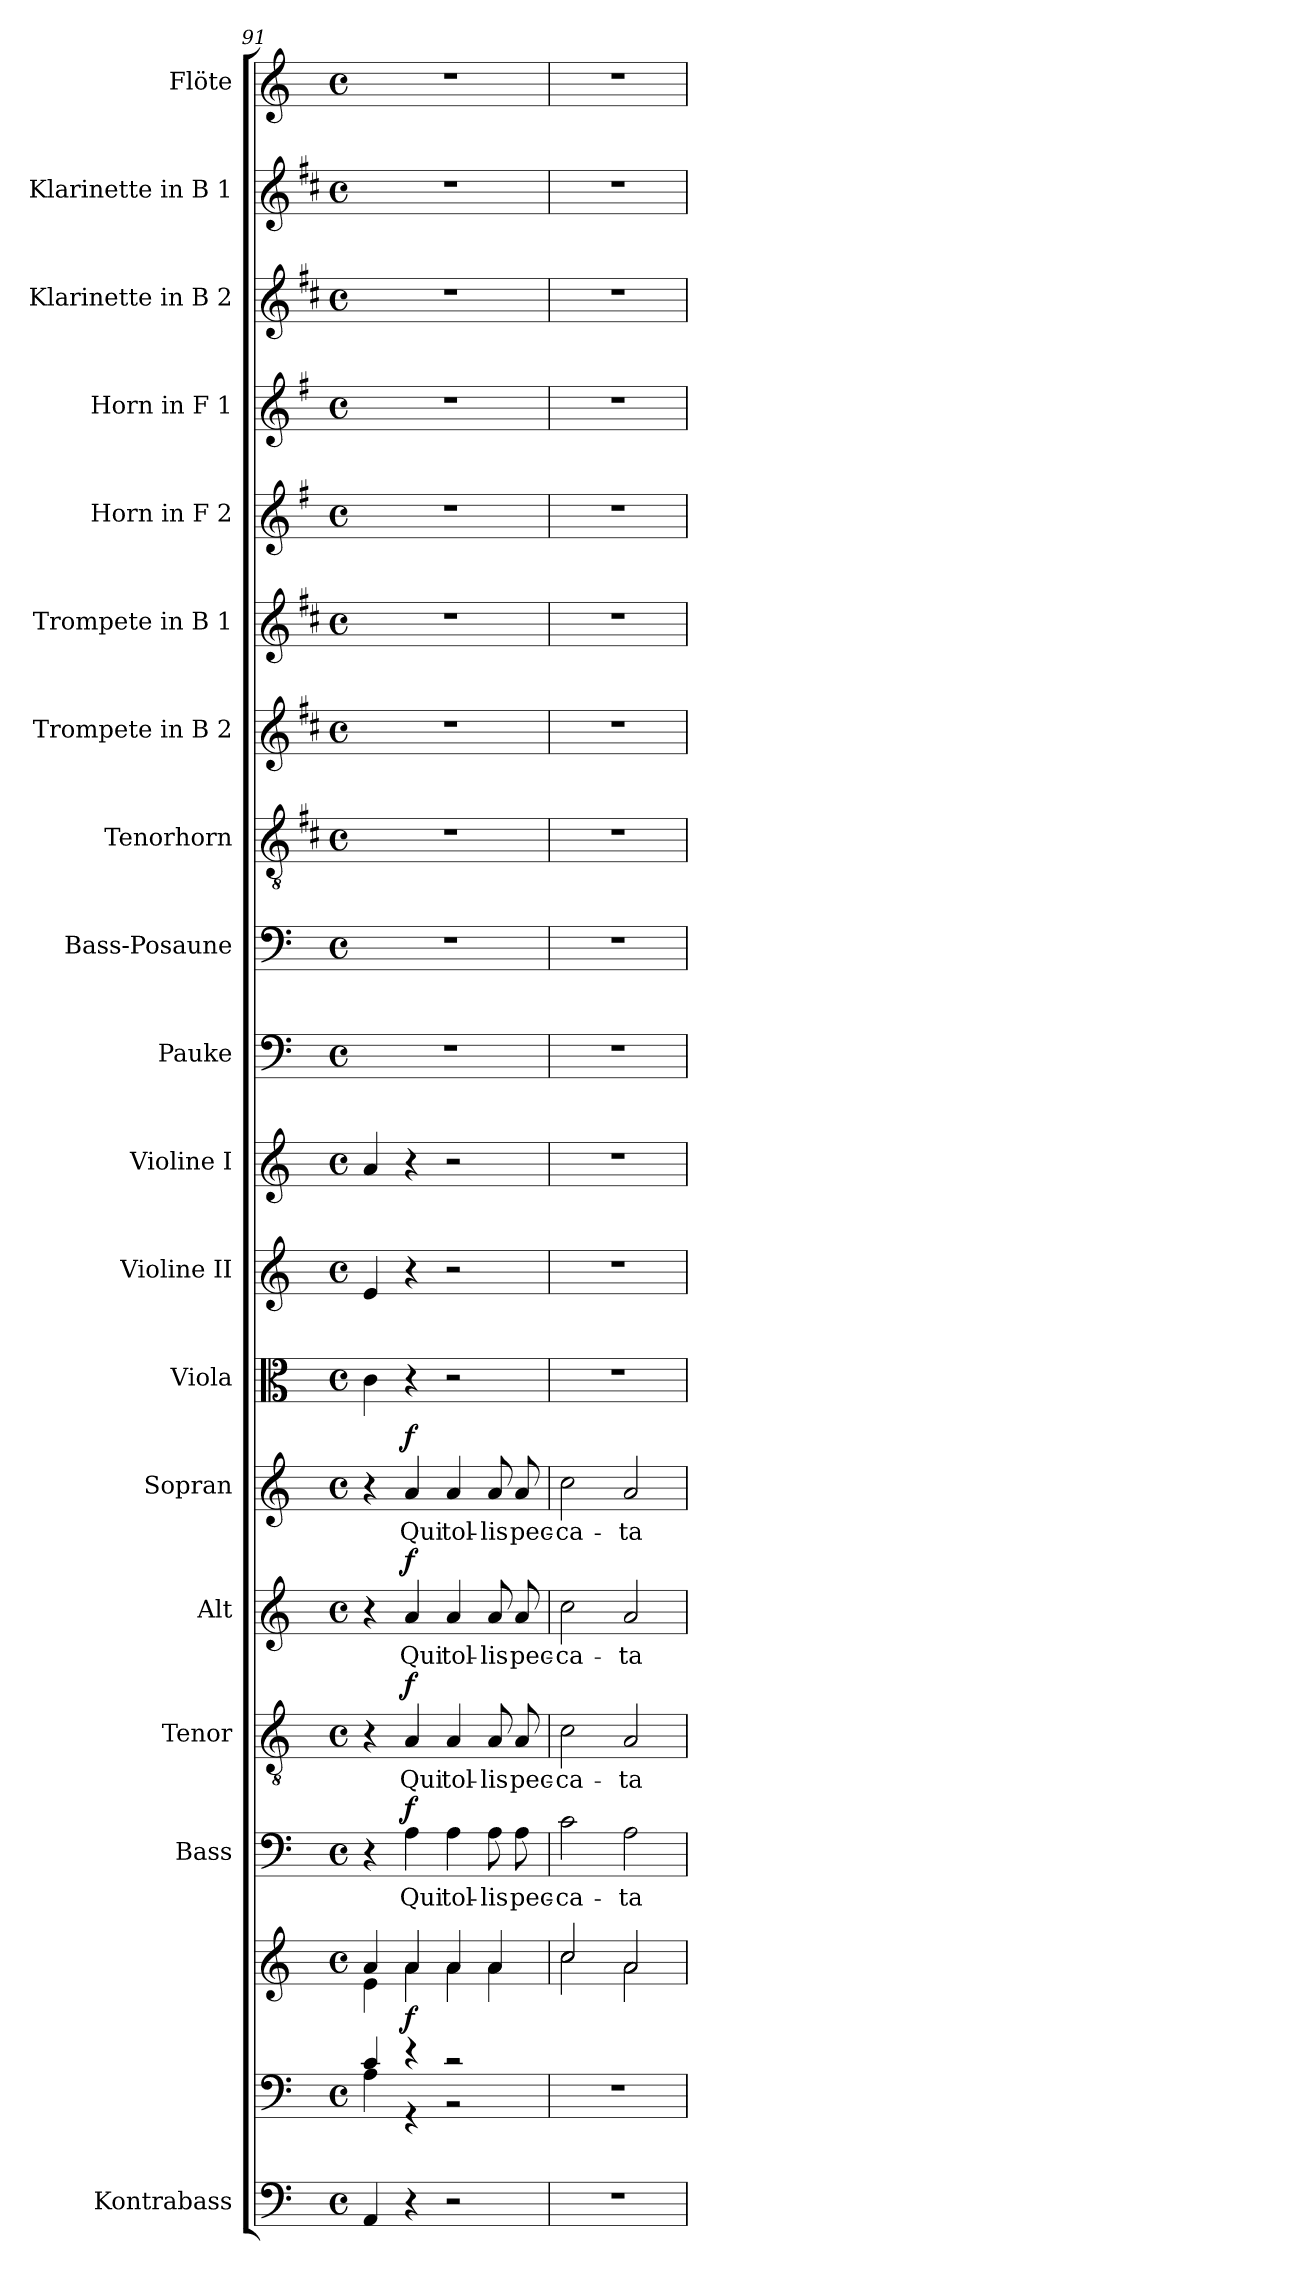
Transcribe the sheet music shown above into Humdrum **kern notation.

**kern	**kern	**kern	**dynam	**kern	**text	**dynam	**kern	**text	**dynam	**kern	**text	**dynam	**kern	**text	**dynam	**kern	**kern	**kern	**kern	**kern	**kern	**kern	**kern	**kern	**kern	**kern	**kern	**kern
*part19	*part18	*part18	*part18	*part17	*part17	*part17	*part16	*part16	*part16	*part15	*part15	*part15	*part14	*part14	*part14	*part13	*part12	*part11	*part10	*part9	*part8	*part7	*part6	*part5	*part4	*part3	*part2	*part1
*staff20	*staff19	*staff18	*staff18/19	*staff17	*staff17	*staff17	*staff16	*staff16	*staff16	*staff15	*staff15	*staff15	*staff14	*staff14	*staff14	*staff13	*staff12	*staff11	*staff10	*staff9	*staff8	*staff7	*staff6	*staff5	*staff4	*staff3	*staff2	*staff1
*I"Kontrabass	*	*	*	*I"Bass	*	*	*I"Tenor	*	*	*I"Alt	*	*	*I"Sopran	*	*	*I"Viola	*I"Violine II	*I"Violine I	*I"Pauke	*I"Bass-Posaune	*I"Tenorhorn	*I"Trompete in B 2	*I"Trompete in B 1	*I"Horn in F 2	*I"Horn in F 1	*I"Klarinette in B 2	*I"Klarinette in B 1	*I"Flöte
*I'Kb.	*	*	*	*I'B	*	*	*I'T	*	*	*I'A	*	*	*I'S	*	*	*I'Vla.	*I'Vl. II	*I'Vl. I	*I'Pk.	*I'B. Pos.	*I'T	*	*	*I'Hrn. 2	*I'Hrn. 1	*	*	*I'Fl.
*clefF4	*clefF4	*clefG2	*	*clefF4	*	*	*clefGv2	*	*	*clefG2	*	*	*clefG2	*	*	*clefC3	*clefG2	*clefG2	*clefF4	*clefF4	*clefGv2	*clefG2	*clefG2	*clefG2	*clefG2	*clefG2	*clefG2	*clefG2
*ITrd7c12	*	*	*	*	*	*	*	*	*	*	*	*	*	*	*	*	*	*	*	*	*ITrd1c2	*ITrd1c2	*ITrd1c2	*ITrd4c7	*ITrd4c7	*ITrd1c2	*ITrd1c2	*
*k[]	*k[]	*k[]	*	*k[]	*	*	*k[]	*	*	*k[]	*	*	*k[]	*	*	*k[]	*k[]	*k[]	*k[]	*k[]	*k[]	*k[]	*k[]	*k[]	*k[]	*k[]	*k[]	*k[]
*C:	*C:	*C:	*	*C:	*	*	*C:	*	*	*C:	*	*	*C:	*	*	*C:	*C:	*C:	*C:	*C:	*C:	*C:	*C:	*C:	*C:	*C:	*C:	*C:
*M4/4	*M4/4	*M4/4	*	*M4/4	*	*	*M4/4	*	*	*M4/4	*	*	*M4/4	*	*	*M4/4	*M4/4	*M4/4	*M4/4	*M4/4	*M4/4	*M4/4	*M4/4	*M4/4	*M4/4	*M4/4	*M4/4	*M4/4
*met(c)	*met(c)	*met(c)	*	*met(c)	*	*	*met(c)	*	*	*met(c)	*	*	*met(c)	*	*	*met(c)	*met(c)	*met(c)	*met(c)	*met(c)	*met(c)	*met(c)	*met(c)	*met(c)	*met(c)	*met(c)	*met(c)	*met(c)
=91	=91	=91	=91	=91	=91	=91	=91	=91	=91	=91	=91	=91	=91	=91	=91	=91	=91	=91	=91	=91	=91	=91	=91	=91	=91	=91	=91	=91
*	*^	*^	*	*	*	*	*	*	*	*	*	*	*	*	*	*	*	*	*	*	*	*	*	*	*	*	*	*
4AAA/	4c/	4A\	4a/	4e\	.	4r	.	.	4r	.	.	4r	.	.	4r	.	.	4c\	4e/	4a/	1r	1r	1r	1r	1r	1r	1r	1r	1r	1r
!	!	!	!	!	!LO:DY:b	!	!LO:LY:b	!LO:DY:a	!	!LO:LY:b	!LO:DY:a	!	!LO:LY:b	!LO:DY:a	!	!LO:LY:b	!LO:DY:a	!	!	!	!	!	!	!	!	!	!	!	!	!
4r	4r	4r	4a/	4a\	f	4A\	Qui	f	4A/	Qui	f	4a/	Qui	f	4a/	Qui	f	4r	4r	4r	.	.	.	.	.	.	.	.	.	.
!	!	!	!	!	!	!	!LO:LY:b	!	!	!LO:LY:b	!	!	!LO:LY:b	!	!	!LO:LY:b	!	!	!	!	!	!	!	!	!	!	!	!	!	!
2r	2r	2r	4a/	4a\	.	4A\	tol-	.	4A/	tol-	.	4a/	tol-	.	4a/	tol-	.	2r	2r	2r	.	.	.	.	.	.	.	.	.	.
!	!	!	!	!	!	!	!LO:LY:b	!	!	!LO:LY:b	!	!	!LO:LY:b	!	!	!LO:LY:b	!	!	!	!	!	!	!	!	!	!	!	!	!	!
.	.	.	4a/	4a\	.	8A\	-lis	.	8A/	-lis	.	8a/	-lis	.	8a/	-lis	.	.	.	.	.	.	.	.	.	.	.	.	.	.
!	!	!	!	!	!	!	!LO:LY:b	!	!	!LO:LY:b	!	!	!LO:LY:b	!	!	!LO:LY:b	!	!	!	!	!	!	!	!	!	!	!	!	!	!
.	.	.	.	.	.	8A\	pec-	.	8A/	pec-	.	8a/	pec-	.	8a/	pec-	.	.	.	.	.	.	.	.	.	.	.	.	.	.
*	*v	*v	*	*	*	*	*	*	*	*	*	*	*	*	*	*	*	*	*	*	*	*	*	*	*	*	*	*	*	*
=92	=92	=92	=92	=92	=92	=92	=92	=92	=92	=92	=92	=92	=92	=92	=92	=92	=92	=92	=92	=92	=92	=92	=92	=92	=92	=92	=92	=92	=92
!	!	!	!	!	!	!LO:LY:b	!	!	!LO:LY:b	!	!	!LO:LY:b	!	!	!LO:LY:b	!	!	!	!	!	!	!	!	!	!	!	!	!	!
1r	1r	2cc/	2cc\	.	2c\	-ca-	.	2c\	-ca-	.	2cc\	-ca-	.	2cc\	-ca-	.	1r	1r	1r	1r	1r	1r	1r	1r	1r	1r	1r	1r	1r
!	!	!	!	!	!	!LO:LY:b	!	!	!LO:LY:b	!	!	!LO:LY:b	!	!	!LO:LY:b	!	!	!	!	!	!	!	!	!	!	!	!	!	!
.	.	2a/	2a\	.	2A\	-ta	.	2A/	-ta	.	2a/	-ta	.	2a/	-ta	.	.	.	.	.	.	.	.	.	.	.	.	.	.
*	*	*v	*v	*	*	*	*	*	*	*	*	*	*	*	*	*	*	*	*	*	*	*	*	*	*	*	*	*	*
=	=	=	=	=	=	=	=	=	=	=	=	=	=	=	=	=	=	=	=	=	=	=	=	=	=	=	=	=
*-	*-	*-	*-	*-	*-	*-	*-	*-	*-	*-	*-	*-	*-	*-	*-	*-	*-	*-	*-	*-	*-	*-	*-	*-	*-	*-	*-	*-
